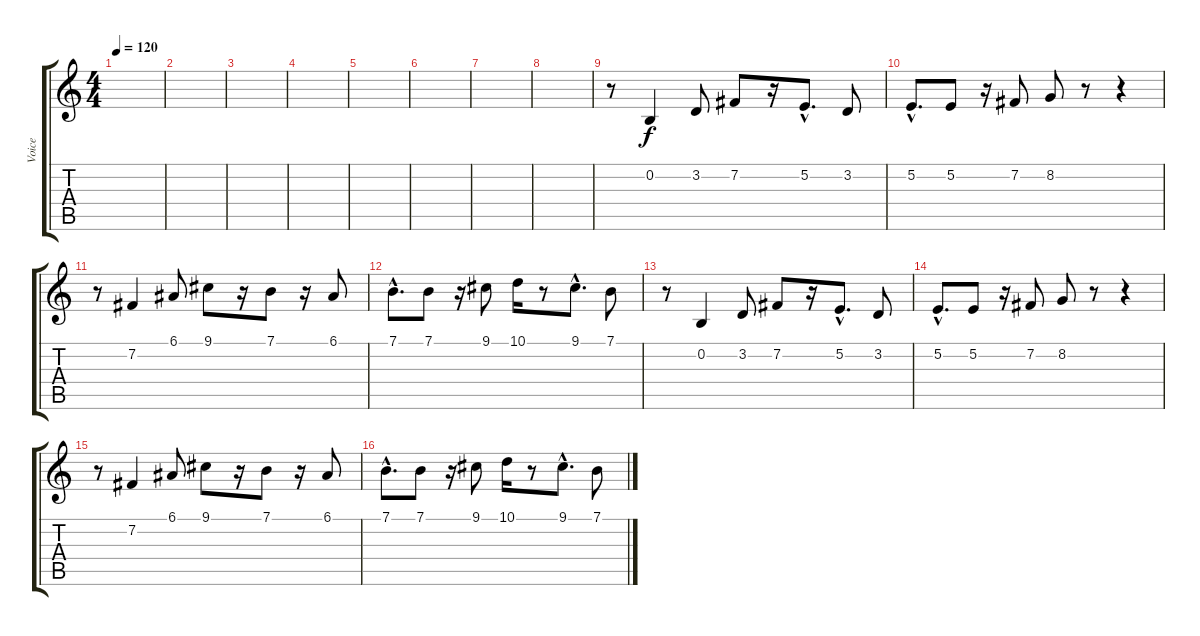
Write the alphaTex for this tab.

\track ("Voice" "Voice") {instrument pad7halo}
\staff {score tabs}
\tuning (E4 B3 G3 D3 A2 E2) {hide}
\ts (4 4)
\tempo 120
\clef g2
\ks c
|
|
|
|
|
|
|
|
r.8 0.2.4 3.2.8 7.2.8 r.16 5.2{hac}.8{d} 3.2.8 |
5.2{hac}.8{d} 5.2.8 r.16 7.2.8 8.2.8 r.8 r.4 |
r.8 7.2.4 6.1.8 9.1.8 r.16 7.1.8 r.16 6.1.8 |
7.1{hac}.8{d} 7.1.8 r.16 9.1.8 10.1.16 r.8 9.1{hac}.8{d} 7.1.8 |
r.8 0.2.4 3.2.8 7.2.8 r.16 5.2{hac}.8{d} 3.2.8 |
5.2{hac}.8{d} 5.2.8 r.16 7.2.8 8.2.8 r.8 r.4 |
r.8 7.2.4 6.1.8 9.1.8 r.16 7.1.8 r.16 6.1.8 |
7.1{hac}.8{d} 7.1.8 r.16 9.1.8 10.1.16 r.8 9.1{hac}.8{d} 7.1.8
